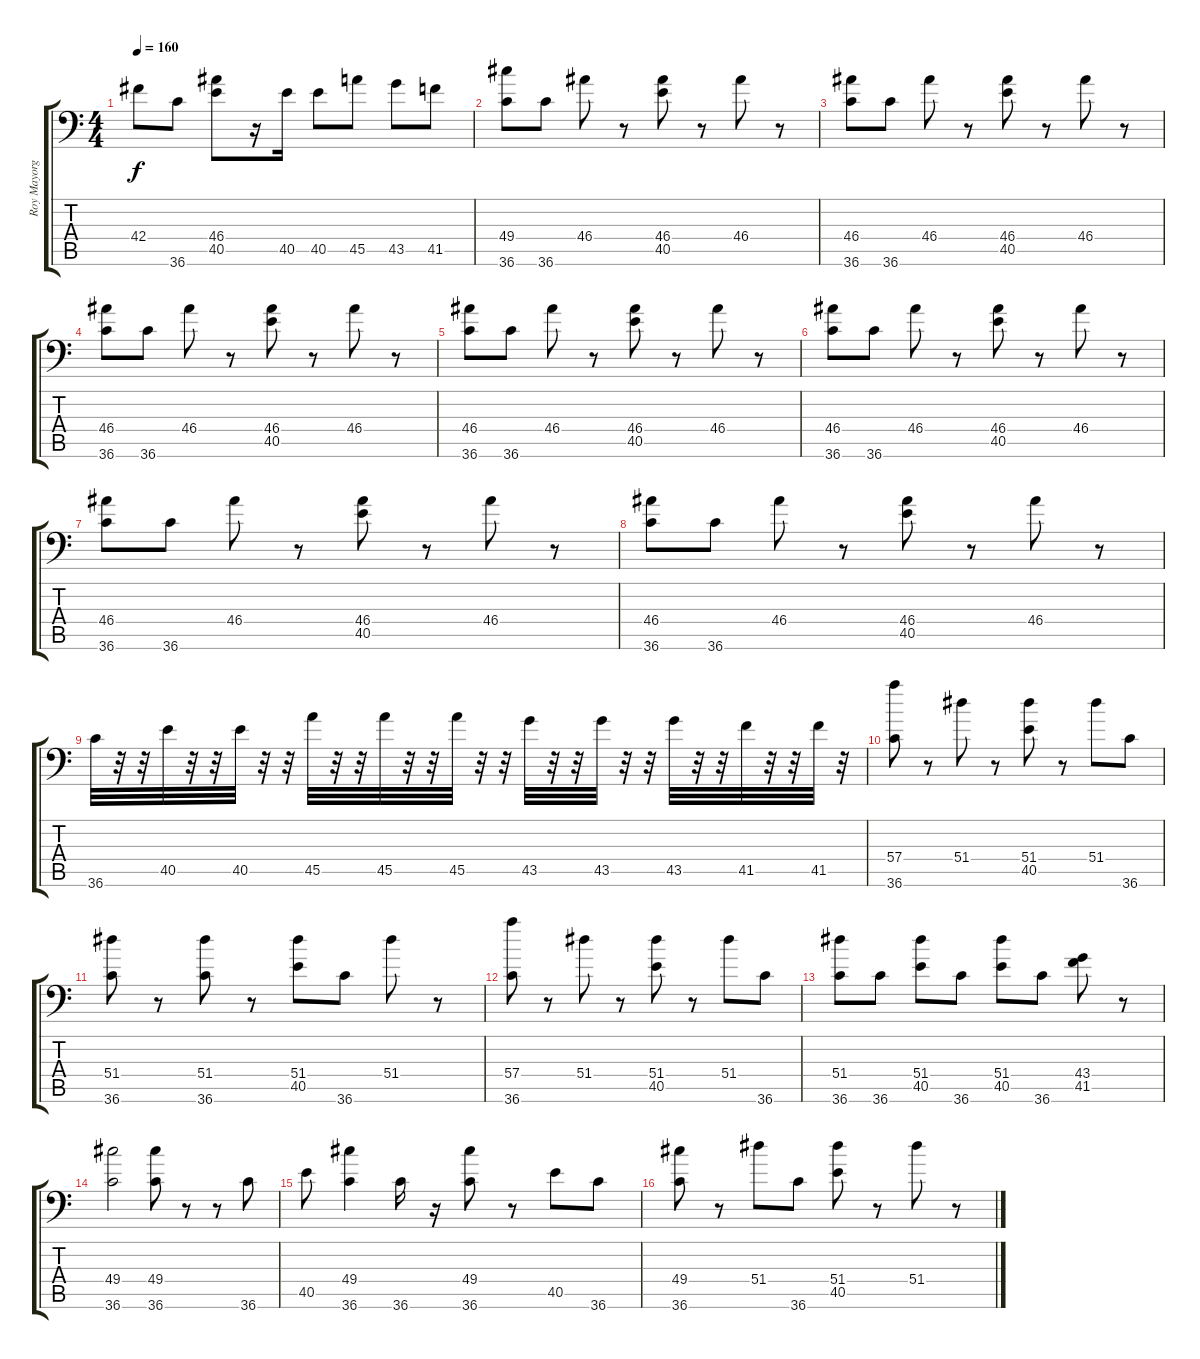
\track ("Roy Mayorga" "Roy Mayorg") {instrument acousticgrandpiano}
\staff {score tabs}
\tuning (C-1 C-1 C-1 C-1 C-1 C-1) {hide}
\ts (4 4)
\tempo 160
\clef f4
\ks c
42.4.8{dy f} 36.6.8 (46.4 40.5).8 r.16 40.5.16 40.5.8 45.5.8 43.5.8 41.5.8 |
(49.4 36.6).8 36.6.8 46.4.8 r.8 (46.4 40.5).8 r.8 46.4.8 r.8 |
(46.4 36.6).8 36.6.8 46.4.8 r.8 (46.4 40.5).8 r.8 46.4.8 r.8 |
(46.4 36.6).8 36.6.8 46.4.8 r.8 (46.4 40.5).8 r.8 46.4.8 r.8 |
(46.4 36.6).8 36.6.8 46.4.8 r.8 (46.4 40.5).8 r.8 46.4.8 r.8 |
(46.4 36.6).8 36.6.8 46.4.8 r.8 (46.4 40.5).8 r.8 46.4.8 r.8 |
(46.4 36.6).8 36.6.8 46.4.8 r.8 (46.4 40.5).8 r.8 46.4.8 r.8 |
(46.4 36.6).8 36.6.8 46.4.8 r.8 (46.4 40.5).8 r.8 46.4.8 r.8 |
36.6.32 r.32 r.32 40.5.32 r.32 r.32 40.5.32 r.32 r.32 45.5.32 r.32 r.32 45.5.32 r.32 r.32 45.5.32 r.32 r.32 43.5.32 r.32 r.32 43.5.32 r.32 r.32 43.5.32 r.32 r.32 41.5.32 r.32 r.32 41.5.32 r.32 |
(57.4 36.6).8 r.8 51.4.8 r.8 (51.4 40.5).8 r.8 51.4.8 36.6.8 |
(51.4 36.6).8 r.8 (51.4 36.6).8 r.8 (51.4 40.5).8 36.6.8 51.4.8 r.8 |
(57.4 36.6).8 r.8 51.4.8 r.8 (51.4 40.5).8 r.8 51.4.8 36.6.8 |
(51.4 36.6).8 36.6.8 (51.4 40.5).8 36.6.8 (51.4 40.5).8 36.6.8 (43.4 41.5).8 r.8 |
(49.4 36.6).2 (49.4 36.6).8 r.8 r.8 36.6.8 |
40.5.8 (49.4 36.6).4 36.6.16 r.16 (49.4 36.6).8 r.8 40.5.8 36.6.8 |
(49.4 36.6).8 r.8 51.4.8 36.6.8 (51.4 40.5).8 r.8 51.4.8 r.8
